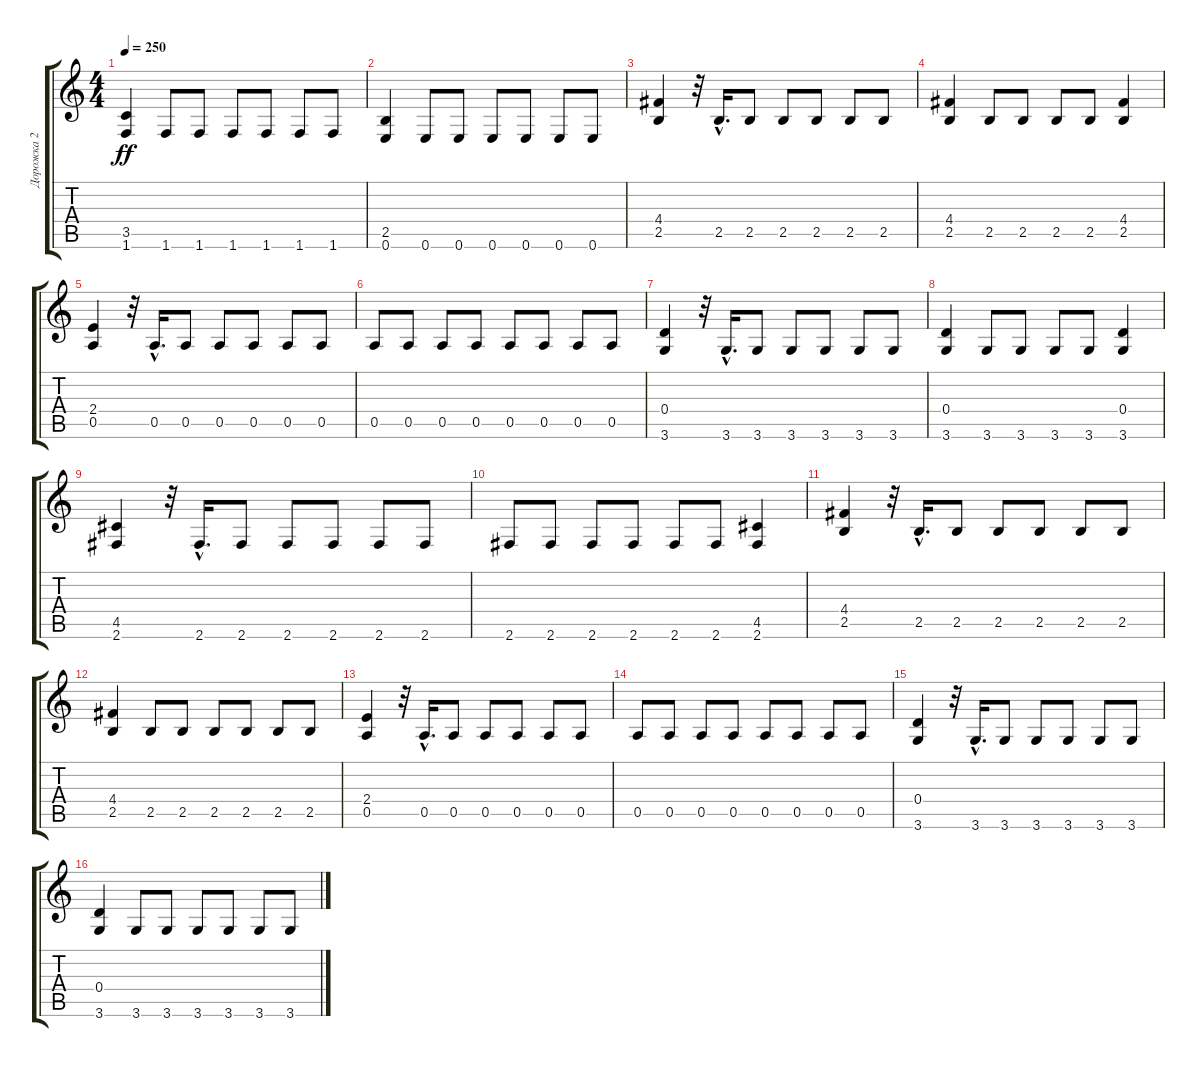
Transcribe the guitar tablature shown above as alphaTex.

\track ("Дорожка 2" "Дорожка 2") {instrument distortionguitar}
\staff {score tabs}
\tuning (E4 B3 G3 D3 A2 E2) {hide}
\ts (4 4)
\tempo 250
\clef g2
\ks c
(3.5 1.6).4{dy ff} 1.6.8 1.6.8 1.6.8 1.6.8 1.6.8 1.6.8 |
(2.5 0.6).4 0.6.8 0.6.8 0.6.8 0.6.8 0.6.8 0.6.8 |
(4.4 2.5).4 r.32 2.5{hac}.16{d} 2.5.8 2.5.8 2.5.8 2.5.8 2.5.8 |
(4.4 2.5).4 2.5.8 2.5.8 2.5.8 2.5.8 (4.4 2.5).4 |
(2.4 0.5).4 r.32 0.5{hac}.16{d} 0.5.8 0.5.8 0.5.8 0.5.8 0.5.8 |
0.5.8 0.5.8 0.5.8 0.5.8 0.5.8 0.5.8 0.5.8 0.5.8 |
(0.4 3.6).4 r.32 3.6{hac}.16{d} 3.6.8 3.6.8 3.6.8 3.6.8 3.6.8 |
(0.4 3.6).4 3.6.8 3.6.8 3.6.8 3.6.8 (0.4 3.6).4 |
(4.5 2.6).4 r.32 2.6{hac}.16{d} 2.6.8 2.6.8 2.6.8 2.6.8 2.6.8 |
2.6.8 2.6.8 2.6.8 2.6.8 2.6.8 2.6.8 (4.5 2.6).4 |
(4.4 2.5).4 r.32 2.5{hac}.16{d} 2.5.8 2.5.8 2.5.8 2.5.8 2.5.8 |
(4.4 2.5).4 2.5.8 2.5.8 2.5.8 2.5.8 2.5.8 2.5.8 |
(2.4 0.5).4 r.32 0.5{hac}.16{d} 0.5.8 0.5.8 0.5.8 0.5.8 0.5.8 |
0.5.8 0.5.8 0.5.8 0.5.8 0.5.8 0.5.8 0.5.8 0.5.8 |
(0.4 3.6).4 r.32 3.6{hac}.16{d} 3.6.8 3.6.8 3.6.8 3.6.8 3.6.8 |
(0.4 3.6).4 3.6.8 3.6.8 3.6.8 3.6.8 3.6.8 3.6.8
